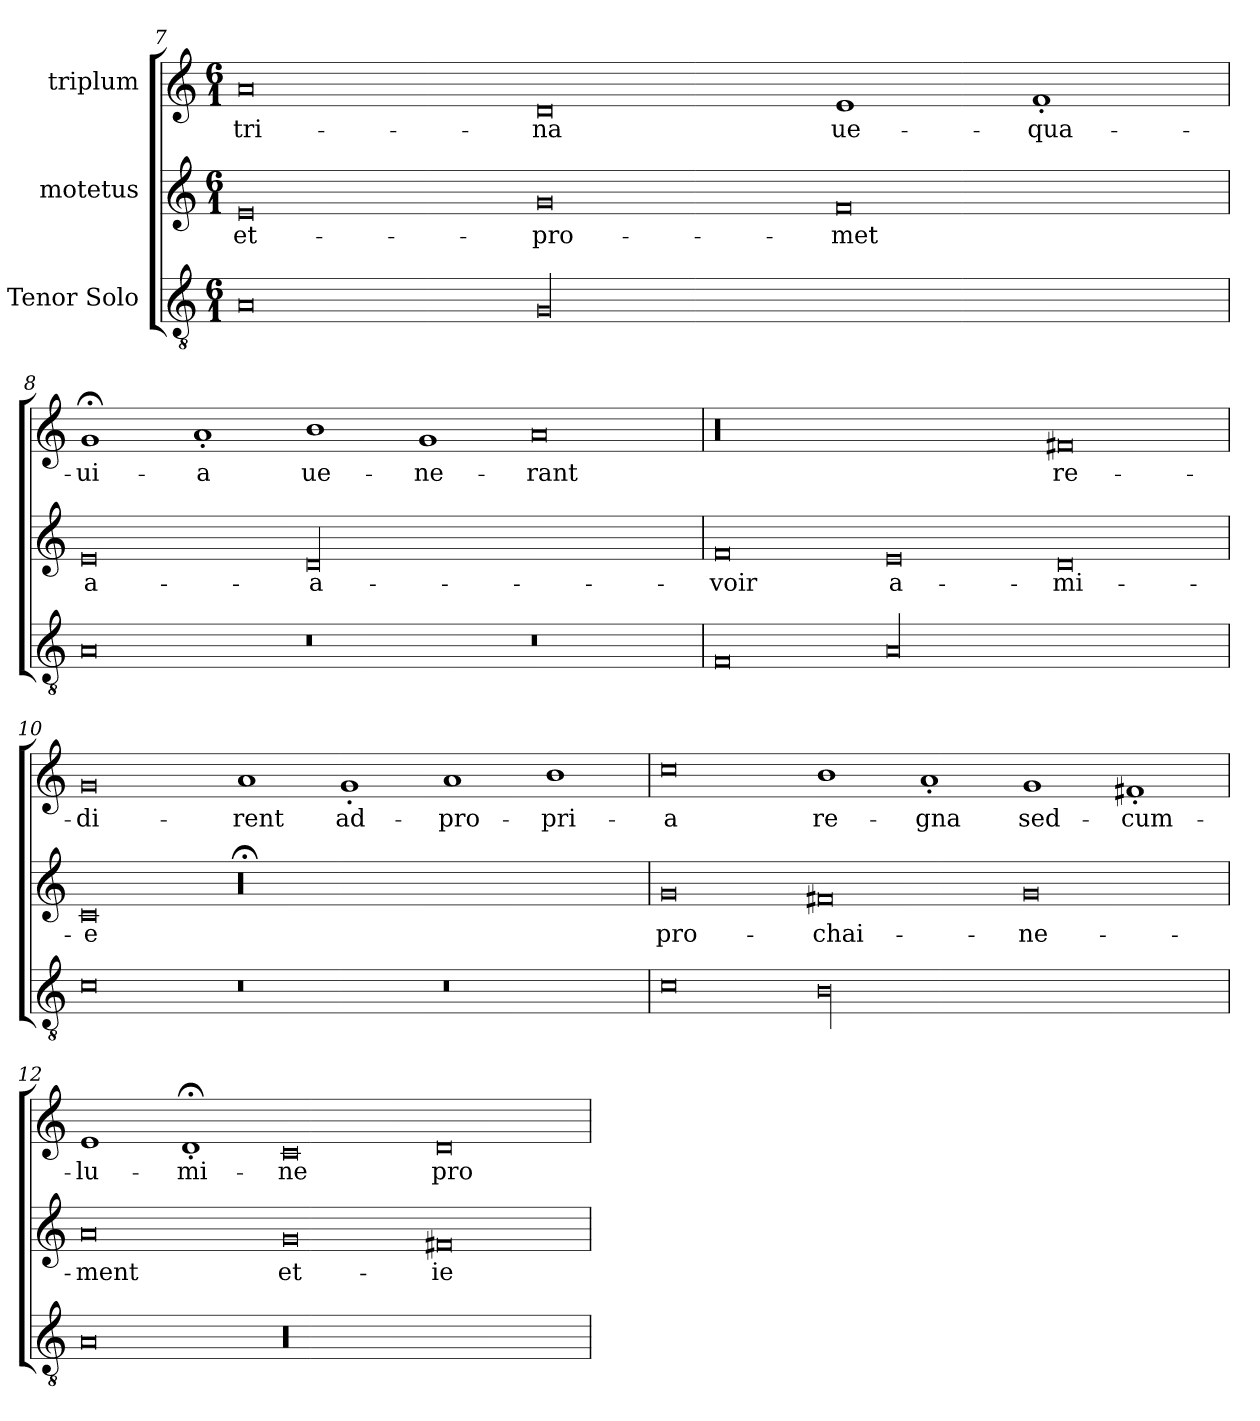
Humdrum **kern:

**kern	**kern	**text	**kern	**text
*part3	*part2	*part2	*part1	*part1
*staff3	*staff2	*staff2	*staff1	*staff1
*I"Tenor Solo	*I"motetus	*	*I"triplum	*
*clefGv2	*clefG2	*	*clefG2	*
*k[]	*k[]	*	*k[]	*
*C:	*C:	*	*C:	*
*M6/1	*M6/1	*	*M6/1	*
=7	=7	=7	=7	=7
0A/	0e/	et-	0a/	tri-
00G/	0g/	pro-	0d/	-na
.	0f/	-met	1e/	ue-
.	.	.	1f'/	qua-
=8	=8	=8	=8	=8
0A/	0e/	a-	1g;</	ui-
.	.	.	1a'/	-a
0r	00d/	a-	1b\	ue-
.	.	.	1g/	-ne-
0r	.	.	0a/	-rant
=9	=9	=9	=9	=9
0F/	0f/	-voir	00r	.
00A/	0e/	a-	.	.
.	0d/	-mi-	0f#X/	re-
=10	=10	=10	=10	=10
0c\	0c/	-e	0g/	-di-
0r	00r;<	.	1a/	-rent
.	.	.	1g'/	ad-
0r	.	.	1a/	pro-
.	.	.	1b\	-pri-
=11	=11	=11	=11	=11
0c\	0g/	pro-	0cc\	-a
00B\	0f#X/	-chai-	1b\	re-
.	.	.	1a'/	-gna
.	0g/	-ne-	1g/	sed-
.	.	.	1f#X'/	cum-
!!LO:PB:g=z
=12	=12	=12	=12	=12
0A/	0a/	-ment	1e/	lu-
.	.	.	1d;<'/	-mi-
00r	0g/	et-	0c/	-ne
.	0f#X/	ie-	0d/	pro-
=	=	=	=	=
*-	*-	*-	*-	*-
